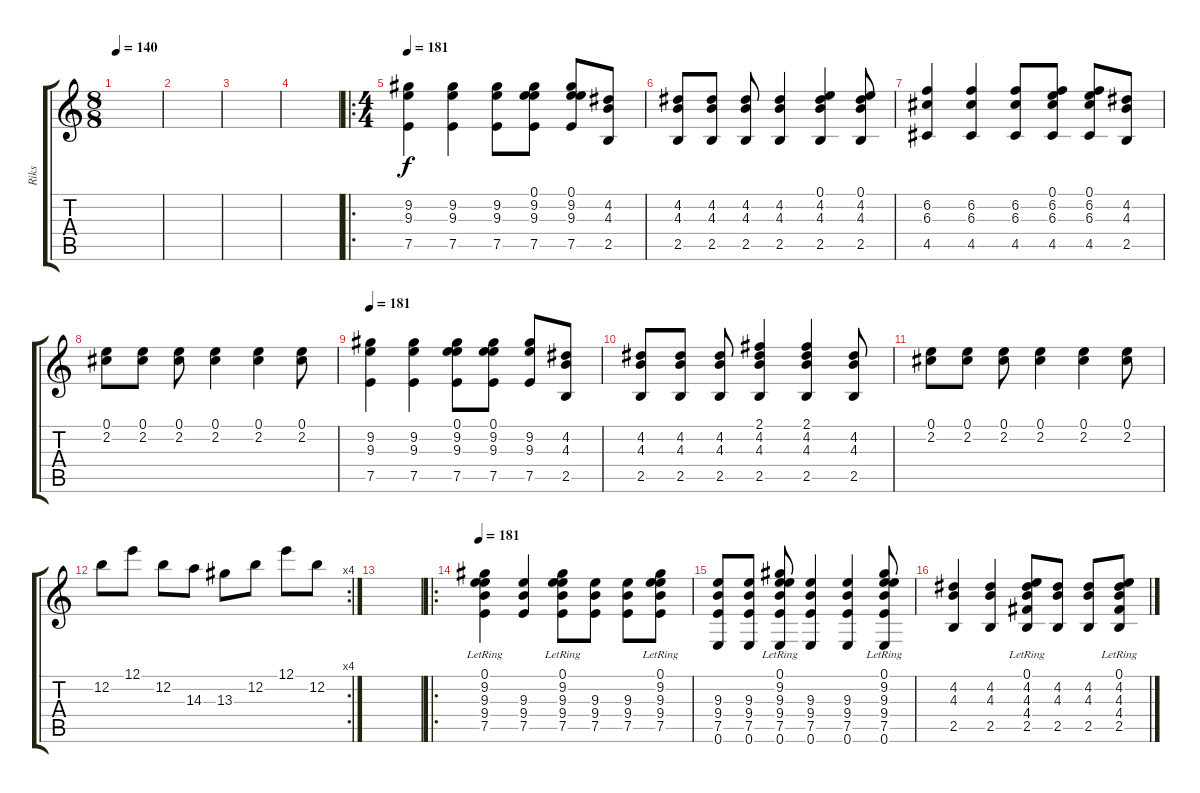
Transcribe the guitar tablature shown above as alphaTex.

\track ("Riks" "Riks") {instrument distortionguitar}
\staff {score tabs}
\tuning (E4 B3 G3 D3 A2 E2) {hide}
\ts (8 8)
\tempo 140
\clef g2
\ks c
|
|
|
|
\ro
\ts (4 4)
\tempo 181
(9.2 9.3 7.5).4{dy f} (9.2 9.3 7.5).4 (9.2 9.3 7.5).8 (0.1 9.2 9.3 7.5).8 (0.1 9.2 9.3 7.5).8 (4.2 4.3 2.5).8 |
(4.2 4.3 2.5).8 (4.2 4.3 2.5).8 (4.2 4.3 2.5).8 (4.2 4.3 2.5).4 (0.1 4.2 4.3 2.5).4 (0.1 4.2 4.3 2.5).8 |
(6.2 6.3 4.5).4 (6.2 6.3 4.5).4 (6.2 6.3 4.5).8 (0.1 6.2 6.3 4.5).8 (0.1 6.2 6.3 4.5).8 (4.2 4.3 2.5).8 |
(0.1 2.2).8 (0.1 2.2).8 (0.1 2.2).8 (0.1 2.2).4 (0.1 2.2).4 (0.1 2.2).8 |
\tempo 181
(9.2 9.3 7.5).4 (9.2 9.3 7.5).4 (0.1 9.2 9.3 7.5).8 (0.1 9.2 9.3 7.5).8 (9.2 9.3 7.5).8 (4.2 4.3 2.5).8 |
(4.2 4.3 2.5).8 (4.2 4.3 2.5).8 (4.2 4.3 2.5).8 (2.1 4.2 4.3 2.5).4 (2.1 4.2 4.3 2.5).4 (4.2 4.3 2.5).8 |
(0.1 2.2).8 (0.1 2.2).8 (0.1 2.2).8 (0.1 2.2).4 (0.1 2.2).4 (0.1 2.2).8 |
\rc 4
12.2.8 12.1.8 12.2.8 14.3.8 13.3.8 12.2.8 12.1.8 12.2.8 |
|
\ro
\tempo 181
(0.1{lr} 9.2{lr} 9.3 9.4 7.5).4 (9.3 9.4 7.5).4 (0.1{lr} 9.2{lr} 9.3 9.4 7.5).8 (9.3 9.4 7.5).8 (9.3 9.4 7.5).8 (0.1{lr} 9.2{lr} 9.3 9.4 7.5).8 |
(9.3 9.4 7.5 0.6).8 (9.3 9.4 7.5 0.6).8 (0.1{lr} 9.2{lr} 9.3 9.4 7.5 0.6).8 (9.3 9.4 7.5 0.6).4 (9.3 9.4 7.5 0.6).4 (0.1{lr} 9.2 9.3 9.4 7.5 0.6).8 |
(4.2 4.3 2.5).4 (4.2 4.3 2.5).4 (0.1{lr} 4.2 4.3 4.4 2.5).8 (4.2 4.3 2.5).8 (4.2 4.3 2.5).8 (0.1{lr} 4.2 4.3 4.4 2.5).8
